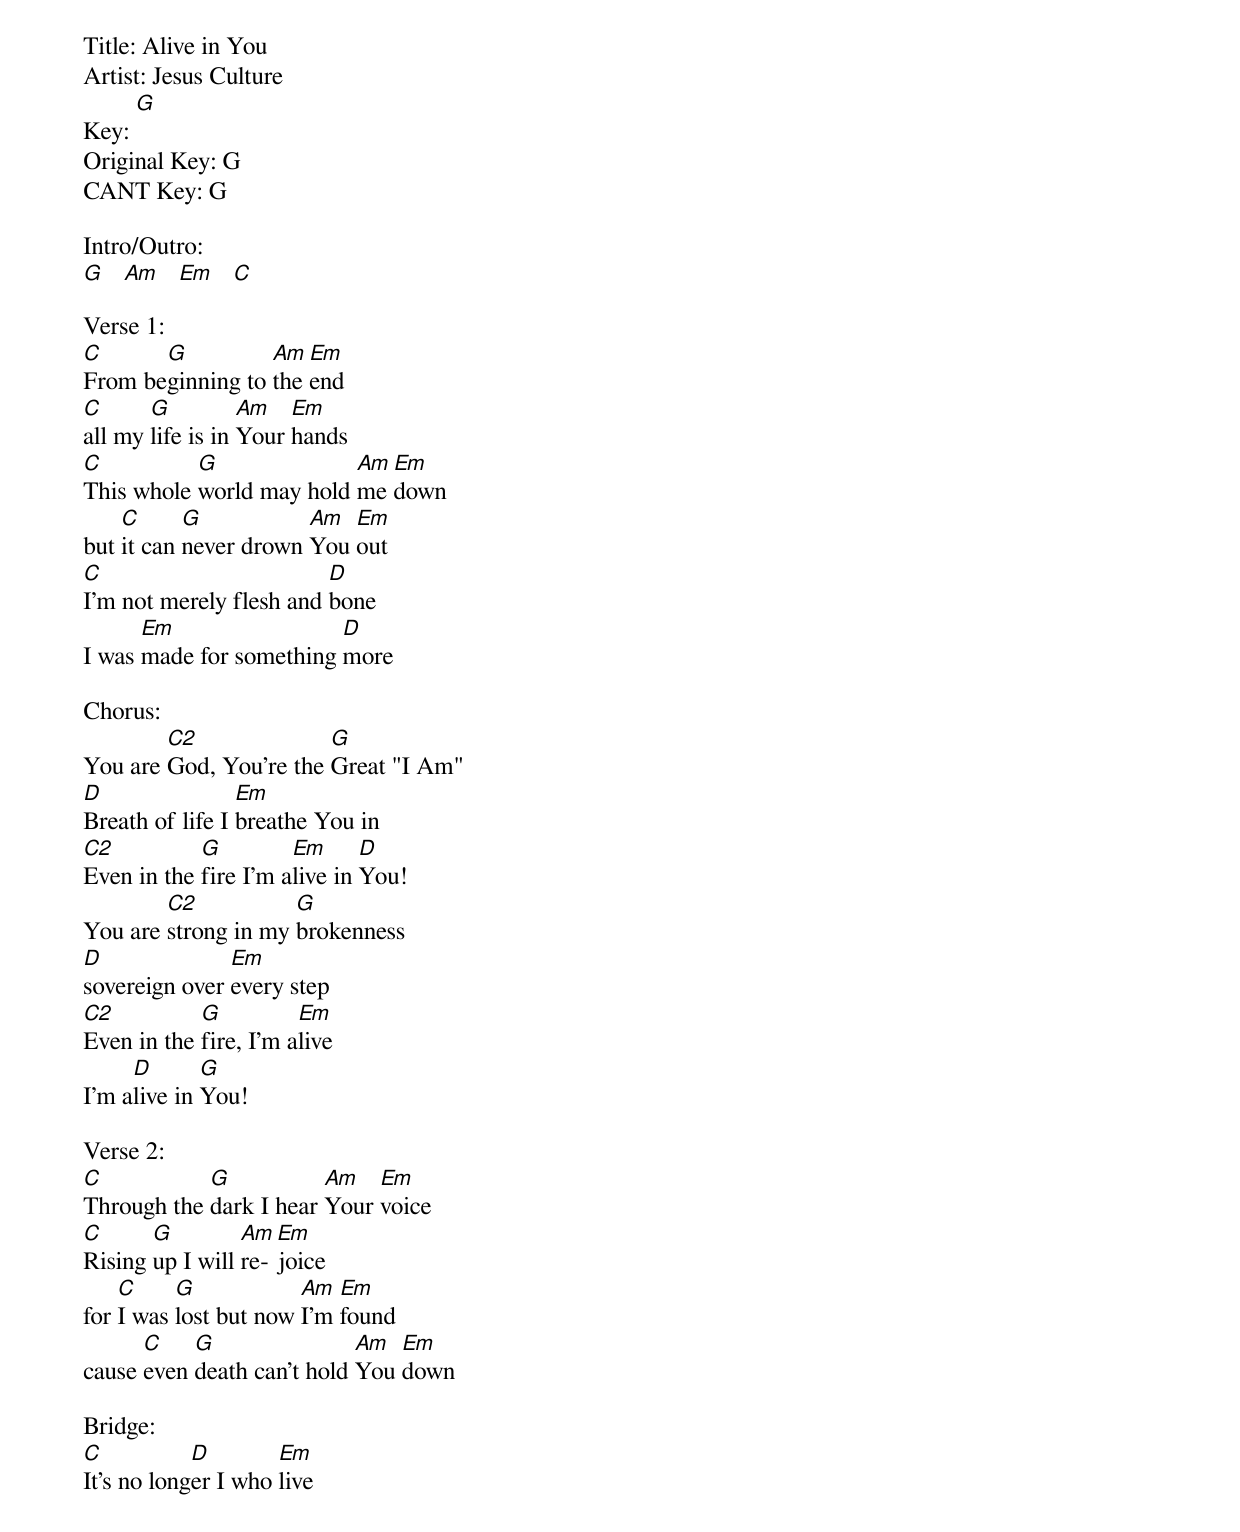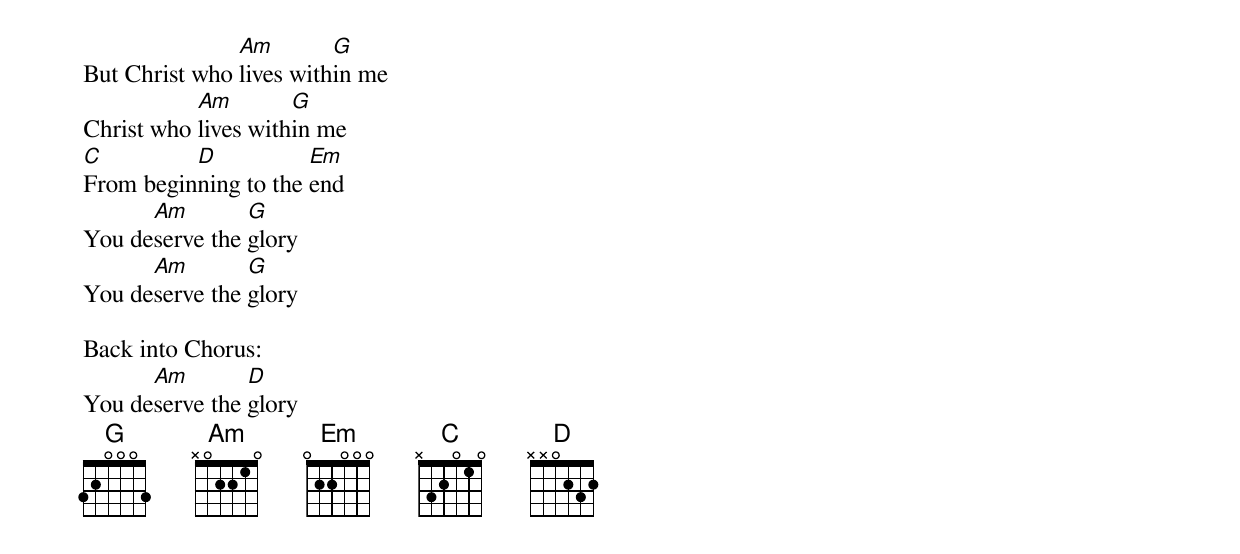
Title: Alive in You
Artist: Jesus Culture
Key: [G]
Original Key: G
CANT Key: G

Intro/Outro:
[G]   [Am]   [Em]   [C]

Verse 1:
[C]From be[G]ginning to [Am]the [Em]end
[C]all my [G]life is in [Am]Your [Em]hands
[C]This whole [G]world may hold [Am]me [Em]down
but [C]it can [G]never drown [Am]You [Em]out
[C]I'm not merely flesh and [D]bone
I was [Em]made for something [D]more

Chorus:
You are [C2]God, You're the [G]Great "I Am"
[D]Breath of life I [Em]breathe You in
[C2]Even in the [G]fire I'm a[Em]live in [D]You!
You are [C2]strong in my [G]brokenness
[D]sovereign over [Em]every step
[C2]Even in the [G]fire, I'm a[Em]live
I'm a[D]live in [G]You!

Verse 2:
[C]Through the [G]dark I hear [Am]Your [Em]voice
[C]Rising [G]up I will [Am]re-[Em]joice
for [C]I was [G]lost but now [Am]I'm [Em]found
cause [C]even [G]death can't hold [Am]You [Em]down

Bridge:
[C]It's no long[D]er I who [Em]live
But Christ who [Am]lives with[G]in me
Christ who [Am]lives with[G]in me
[C]From begin[D]ning to the [Em]end
You de[Am]serve the [G]glory
You de[Am]serve the [G]glory

Back into Chorus:
You de[Am]serve the [D]glory
